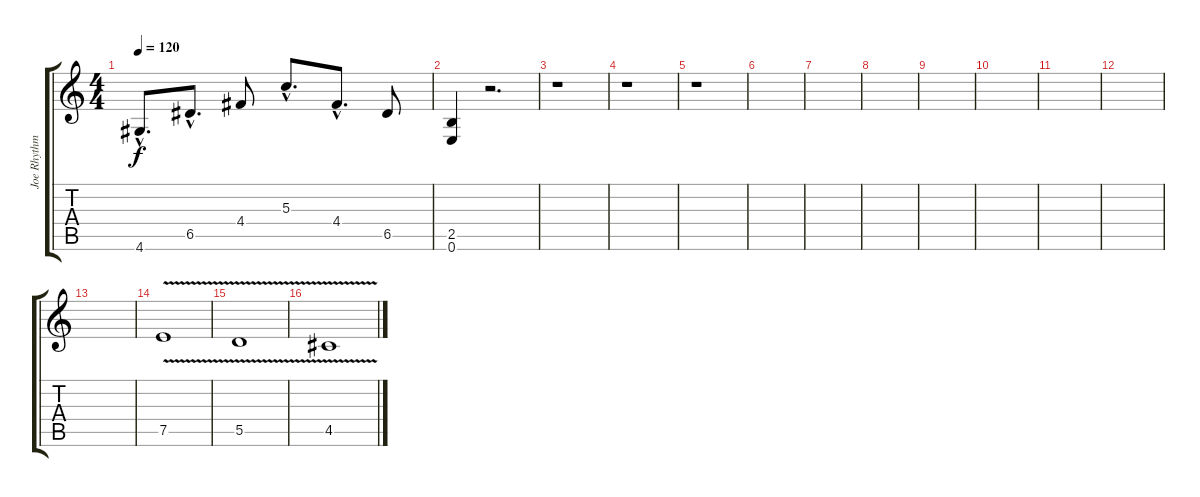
\track ("Joe Rhythm" "Joe Rhythm") {instrument electricguitarclean}
\staff {score tabs}
\tuning (E4 B3 G3 D3 A2 E2) {hide}
\ts (4 4)
\tempo 120
\clef g2
\ks c
4.6{hac}.8{d dy f} 6.5{hac}.8{d} 4.4.8 5.3{hac}.8{d} 4.4{hac}.8{d} 6.5.8 |
(2.5 0.6).4 r.2{d} |
r.1 |
r.1 |
r.1 |
|
|
|
|
|
|
|
|
7.5{v}.1 |
5.5{v}.1 |
4.5{v}.1
